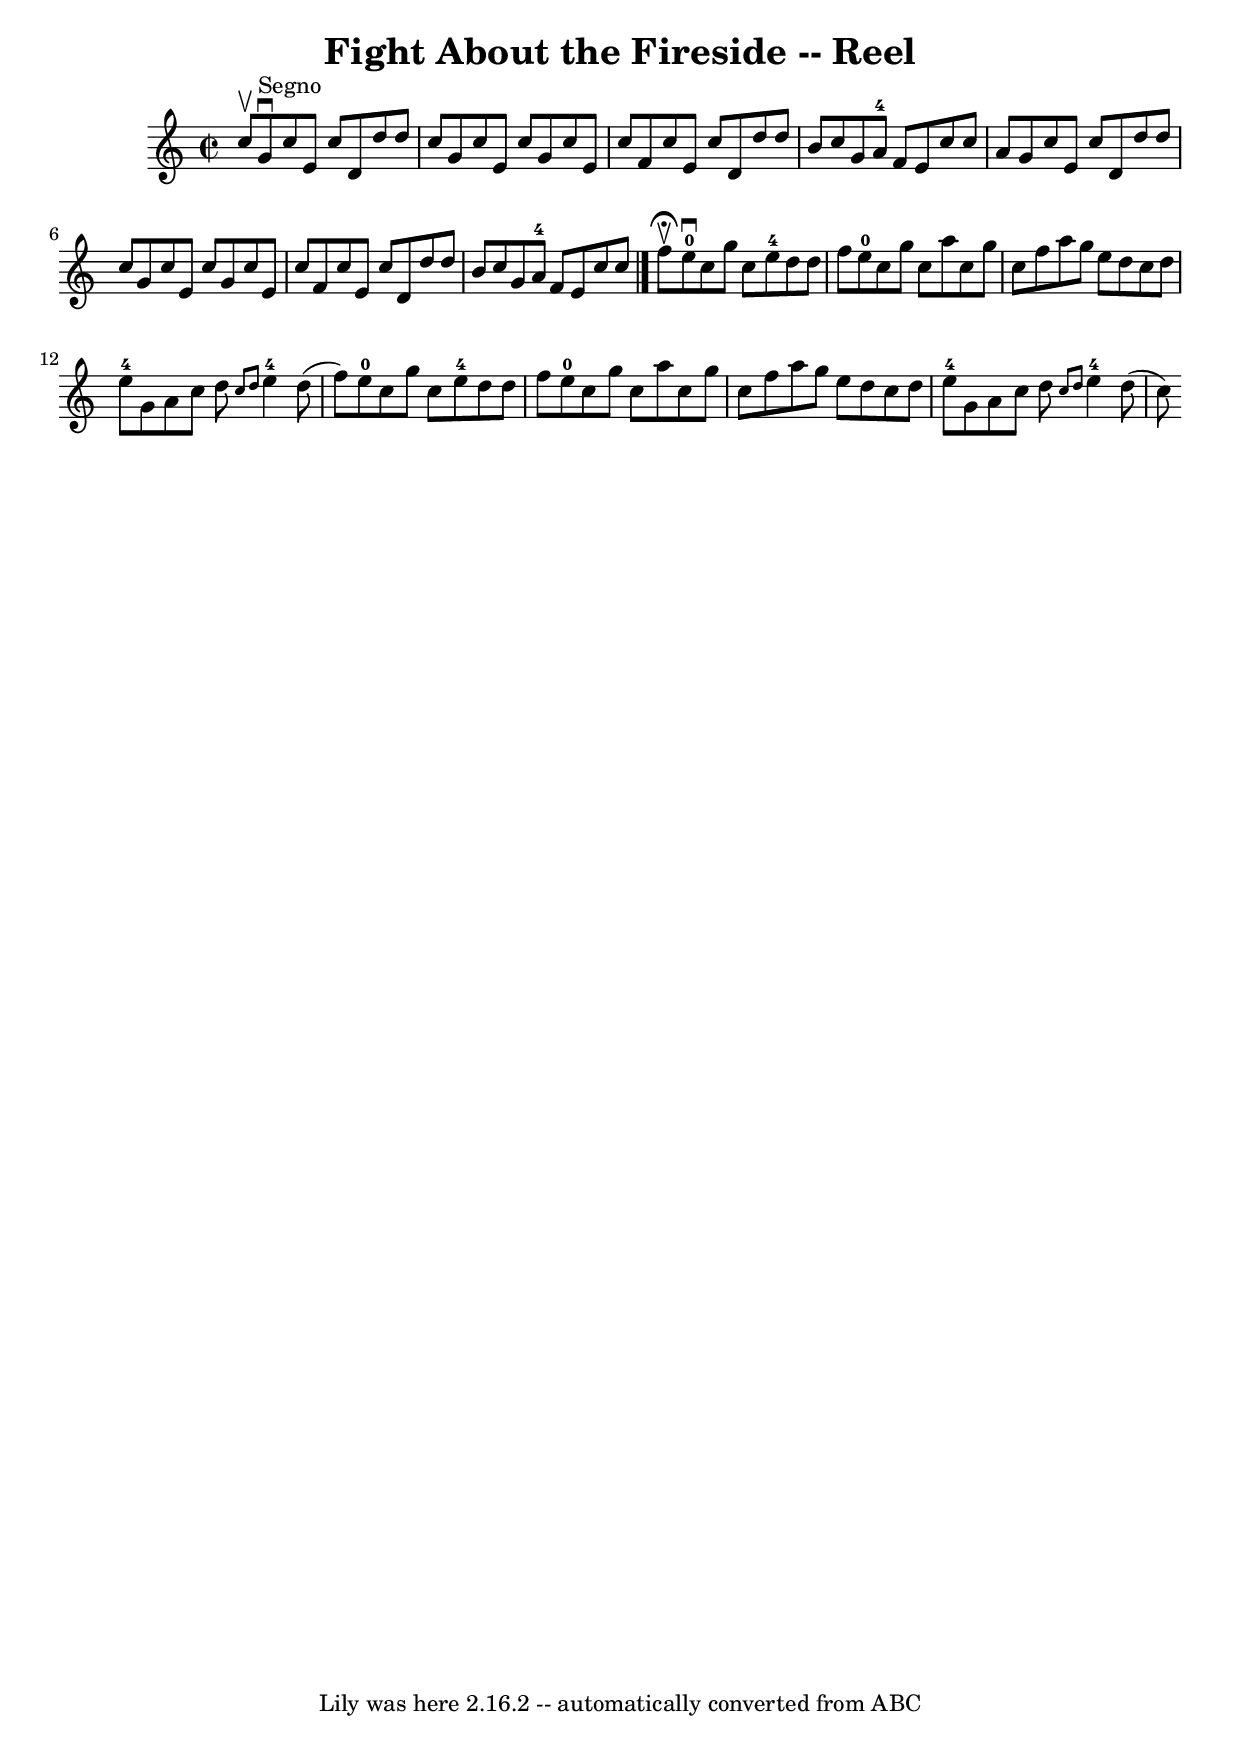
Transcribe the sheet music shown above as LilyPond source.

\version "2.16.2"
\include "Mammoth.ily"
\header {
  %% book = "Ryan's Mammoth Collection"
  crossRefNumber = "1"
  footnotes = "\\\\358"
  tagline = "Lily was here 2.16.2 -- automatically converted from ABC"
  title = "Fight About the Fireside -- Reel"

}
voicedefault =  {


  \override Staff.TimeSignature #'style = #'C
  \time 2/2
  \key c \major
  c''8^\upbow     |
  g'8^"Segno"^\downbow c''8 e'8 c''8 d'8 d''8 d''8 c''8     |
  g'8 c''8 e'8 c''8 g'8 c''8 e'8 c''8     |
  f'8 c''8 e'8 c''8 d'8 d''8 d''8 b'8     |
  c''8 g'8 a'8-4 f'8 e'8 c''8 c''8 a'8     |
  g'8 c''8 e'8 c''8 d'8 d''8 d''8 c''8     |
  g'8 c''8 e'8 c''8 g'8 c''8 e'8 c''8     |
  f'8 c''8 e'8 c''8 d'8 d''8 d''8 b'8     |
  c''8 g'8 a'8-4 f'8 e'8 c''8 c''8 \bar "|." f''8^\fermata^\upbow  |
  e''8-0^\downbow c''8 g''8 c''8 e''8-4 d''8 d''8 f''8     |
  e''8-0 c''8 g''8 c''8 a''8 c''8 g''8 c''8     |
  f''8 a''8 g''8 e''8 d''8 c''8 d''8 e''8-4    |
  g'8 a'8 c''8 d''8  \grace { c''8 d''8 } e''4-4 d''8 (f''8)     |
  e''8-0 c''8 g''8 c''8 e''8-4 d''8 d''8 f''8     |
  e''8-0 c''8 g''8 c''8 a''8 c''8 g''8 c''8     |
  f''8 a''8 g''8 e''8 d''8 c''8 d''8 e''8-4    |
  g'8 a'8 c''8 d''8  \grace { c''8 d''8 } e''4-4 d''8 (c''8) \bar "  |."   

}

\score{
  <<

    \context Staff="default"
    {
      \voicedefault 
      
    }

  >>
  \layout {
    
  }
  \midi {
  }

}
